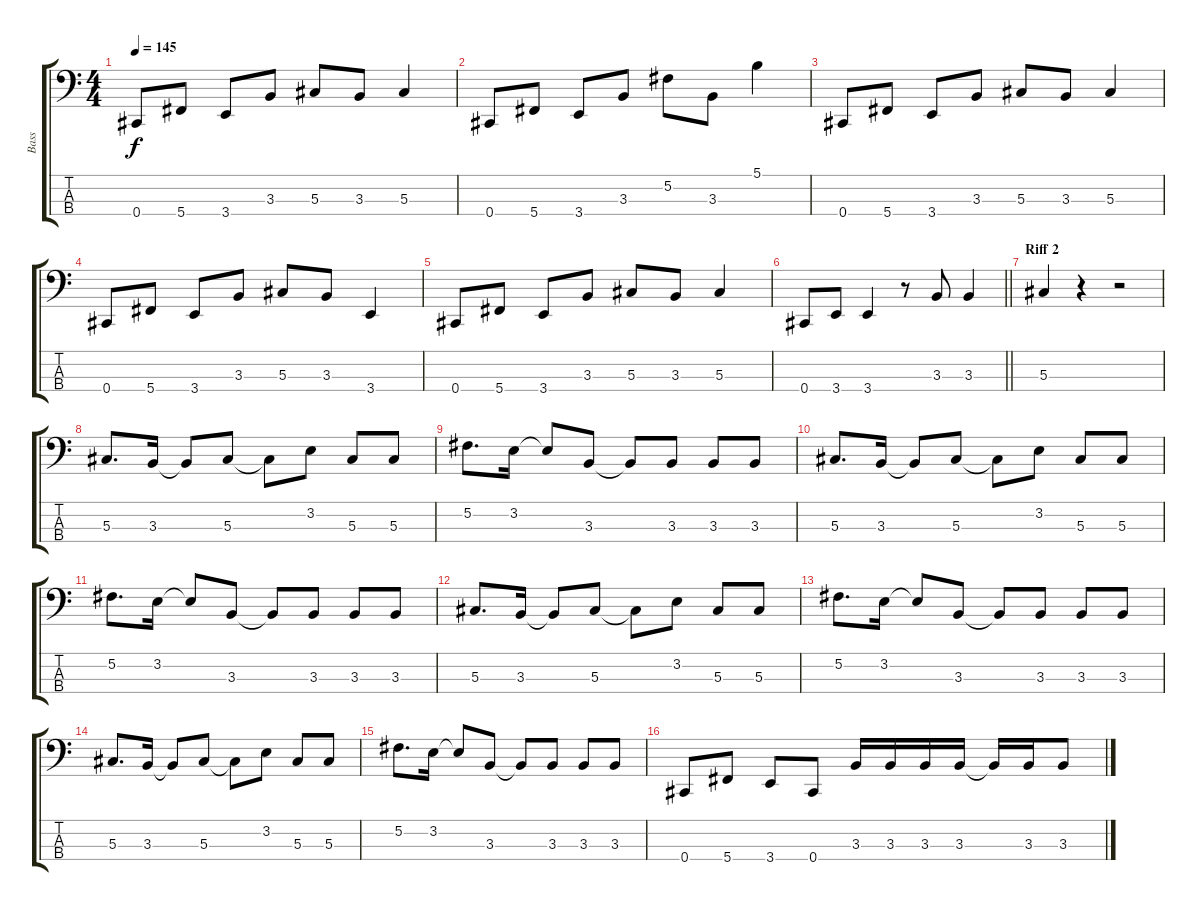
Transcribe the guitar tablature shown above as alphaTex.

\track ("Bass" "Bass") {instrument electricbassfinger}
\staff {score tabs}
\tuning (Gb2 Db2 Ab1 Db1) {hide}
\ts (4 4)
\tempo 145
\clef f4
\ks c
0.4.8{dy f} 5.4.8 3.4.8 3.3.8 5.3.8 3.3.8 5.3.4 |
0.4.8 5.4.8 3.4.8 3.3.8 5.2.8 3.3.8 5.1.4 |
0.4.8 5.4.8 3.4.8 3.3.8 5.3.8 3.3.8 5.3.4 |
0.4.8 5.4.8 3.4.8 3.3.8 5.3.8 3.3.8 3.4.4 |
0.4.8 5.4.8 3.4.8 3.3.8 5.3.8 3.3.8 5.3.4 |
\barLineRight lightlight
0.4.8 3.4.8 3.4.4 r.8 3.3.8 3.3.4 |
\section ("" "Riff 2")
5.3.4 r.4 r.2 |
5.3.8{d} 3.3.16 3.3{t}.8 5.3.8 5.3{t}.8 3.2.8 5.3.8 5.3.8 |
5.2.8{d} 3.2.16 3.2{t}.8 3.3.8 3.3{t}.8 3.3.8 3.3.8 3.3.8 |
5.3.8{d} 3.3.16 3.3{t}.8 5.3.8 5.3{t}.8 3.2.8 5.3.8 5.3.8 |
5.2.8{d} 3.2.16 3.2{t}.8 3.3.8 3.3{t}.8 3.3.8 3.3.8 3.3.8 |
5.3.8{d} 3.3.16 3.3{t}.8 5.3.8 5.3{t}.8 3.2.8 5.3.8 5.3.8 |
5.2.8{d} 3.2.16 3.2{t}.8 3.3.8 3.3{t}.8 3.3.8 3.3.8 3.3.8 |
5.3.8{d} 3.3.16 3.3{t}.8 5.3.8 5.3{t}.8 3.2.8 5.3.8 5.3.8 |
5.2.8{d} 3.2.16 3.2{t}.8 3.3.8 3.3{t}.8 3.3.8 3.3.8 3.3.8 |
0.4.8 5.4.8 3.4.8 0.4.8 3.3.16 3.3.16 3.3.16 3.3.16 3.3{t}.16 3.3.16 3.3.8
